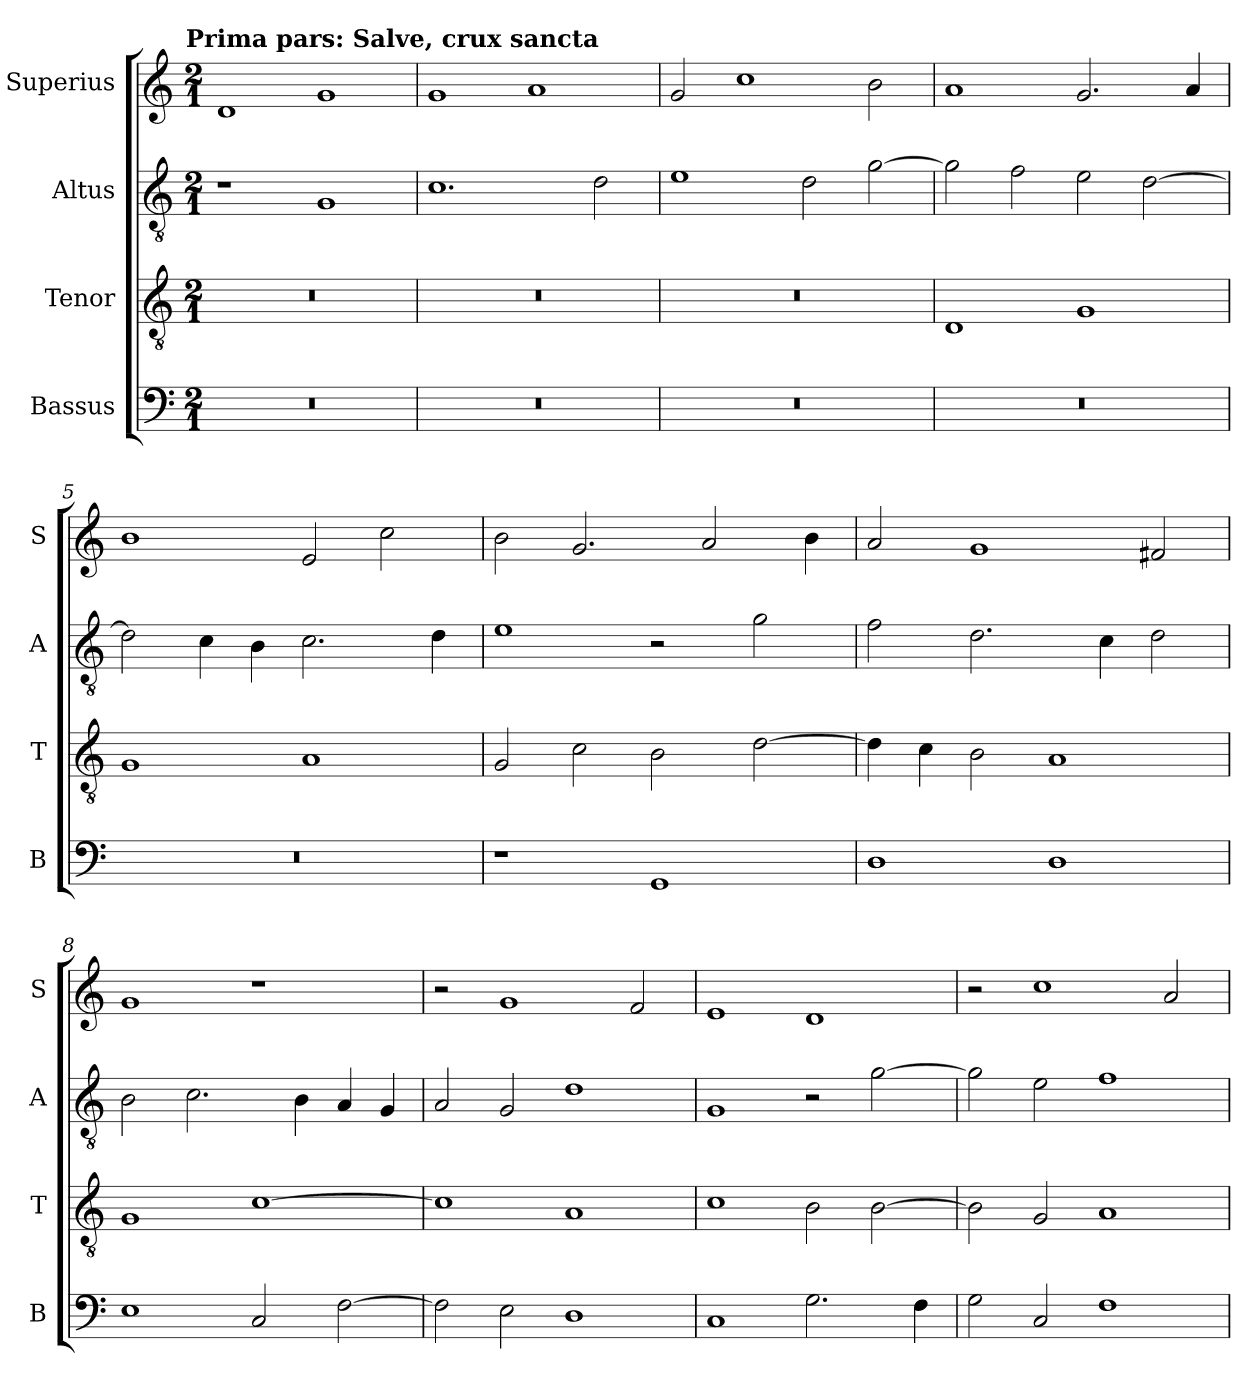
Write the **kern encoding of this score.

**kern	**kern	**kern	**kern
*part4	*part3	*part2	*part1
*staff4	*staff3	*staff2	*staff1
*I"Bassus	*I"Tenor	*I"Altus	*I"Superius
*I'B	*I'T	*I'A	*I'S
*clefF4	*clefGv2	*clefGv2	*clefG2
*k[]	*k[]	*k[]	*k[]
*C:	*C:	*C:	*C:
!!LO:TX:omd:t=Prima pars&colon; Salve, crux sancta
*M2/1	*M2/1	*M2/1	*M2/1
=1	=1	=1	=1
0r	0r	1r	1d
.	.	1G	1g
=2	=2	=2	=2
0r	0r	1.c	1g
.	.	.	1a
.	.	2d	.
=3	=3	=3	=3
0r	0r	1e	2g
.	.	.	1cc
.	.	2d	.
.	.	[2g	2b
=4	=4	=4	=4
0r	1D	2g]	1a
.	.	2f	.
.	1G	2e	2.g
.	.	[2d	.
.	.	.	4a
=5	=5	=5	=5
0r	1G	2d]	1b
.	.	4c	.
.	.	4B	.
.	1A	2.c	2e
.	.	.	2cc
.	.	4d	.
=6	=6	=6	=6
1r	2G	1e	2b
.	2c	.	2.g
1GG	2B	2r	.
.	.	.	2a
.	[2d	2g	.
.	.	.	4b
=7	=7	=7	=7
1D	4d]	2f	2a
.	4c	.	.
.	2B	2.d	1g
1D	1A	.	.
.	.	4c	.
.	.	2d	2f#X
=8	=8	=8	=8
1E	1G	2B	1g
.	.	2.c	.
2C	[1c	.	1r
.	.	4B	.
[2F	.	4A	.
.	.	4G	.
=9	=9	=9	=9
2F]	1c]	2A	2r
2E	.	2G	1g
1D	1A	1d	.
.	.	.	2f
=10	=10	=10	=10
1C	1c	1G	1e
2.G	2B	2r	1d
.	[2B	[2g	.
4F	.	.	.
=11	=11	=11	=11
2G	2B]	2g]	2r
2C	2G	2e	1cc
1F	1A	1f	.
.	.	.	2a
=	=	=	=
*-	*-	*-	*-
